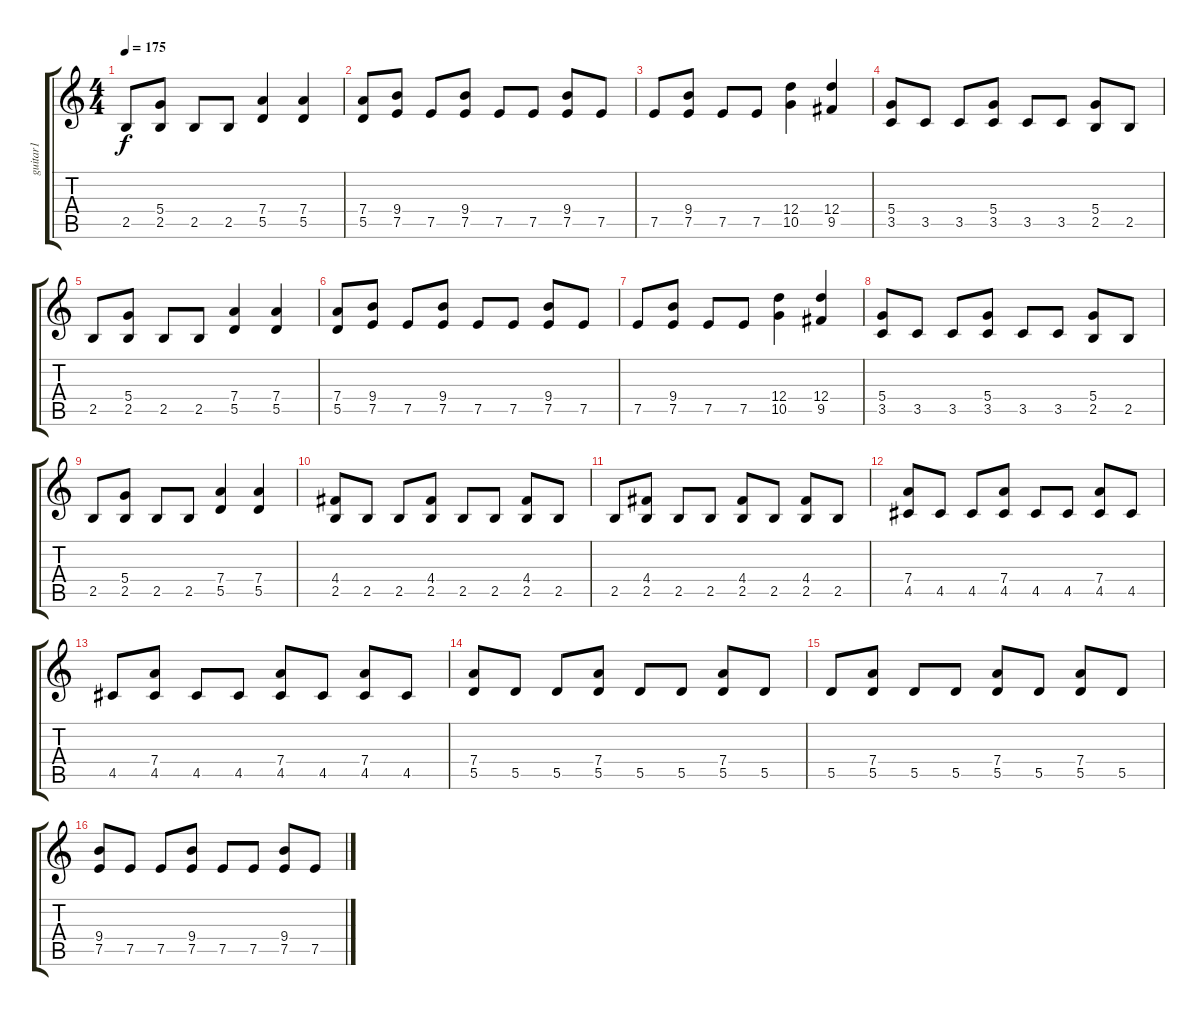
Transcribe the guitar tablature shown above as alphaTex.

\track ("guitar1" "guitar1") {instrument distortionguitar}
\staff {score tabs}
\tuning (E4 B3 G3 D3 A2 E2) {hide}
\ts (4 4)
\tempo 175
\clef g2
\ks c
2.5.8{dy f} (5.4 2.5).8 2.5.8 2.5.8 (7.4 5.5).4 (7.4 5.5).4 |
(7.4 5.5).8 (9.4 7.5).8 7.5.8 (9.4 7.5).8 7.5.8 7.5.8 (9.4 7.5).8 7.5.8 |
7.5.8 (9.4 7.5).8 7.5.8 7.5.8 (12.4 10.5).4 (12.4 9.5).4 |
(5.4 3.5).8 3.5.8 3.5.8 (5.4 3.5).8 3.5.8 3.5.8 (5.4 2.5).8 2.5.8 |
2.5.8 (5.4 2.5).8 2.5.8 2.5.8 (7.4 5.5).4 (7.4 5.5).4 |
(7.4 5.5).8 (9.4 7.5).8 7.5.8 (9.4 7.5).8 7.5.8 7.5.8 (9.4 7.5).8 7.5.8 |
7.5.8 (9.4 7.5).8 7.5.8 7.5.8 (12.4 10.5).4 (12.4 9.5).4 |
(5.4 3.5).8 3.5.8 3.5.8 (5.4 3.5).8 3.5.8 3.5.8 (5.4 2.5).8 2.5.8 |
2.5.8 (5.4 2.5).8 2.5.8 2.5.8 (7.4 5.5).4 (7.4 5.5).4 |
(4.4 2.5).8 2.5.8 2.5.8 (4.4 2.5).8 2.5.8 2.5.8 (4.4 2.5).8 2.5.8 |
2.5.8 (4.4 2.5).8 2.5.8 2.5.8 (4.4 2.5).8 2.5.8 (4.4 2.5).8 2.5.8 |
(7.4 4.5).8 4.5.8 4.5.8 (7.4 4.5).8 4.5.8 4.5.8 (7.4 4.5).8 4.5.8 |
4.5.8 (7.4 4.5).8 4.5.8 4.5.8 (7.4 4.5).8 4.5.8 (7.4 4.5).8 4.5.8 |
(7.4 5.5).8 5.5.8 5.5.8 (7.4 5.5).8 5.5.8 5.5.8 (7.4 5.5).8 5.5.8 |
5.5.8 (7.4 5.5).8 5.5.8 5.5.8 (7.4 5.5).8 5.5.8 (7.4 5.5).8 5.5.8 |
(9.4 7.5).8 7.5.8 7.5.8 (9.4 7.5).8 7.5.8 7.5.8 (9.4 7.5).8 7.5.8
